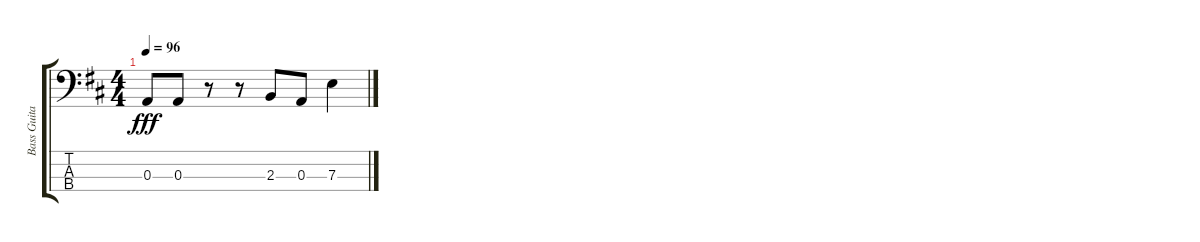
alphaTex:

\track ("Bass Guitar" "Bass Guita") {instrument electricbasspick}
\staff {score tabs}
\tuning (G2 D2 A1 E1) {hide}
\ts (4 4)
\tempo 96
\clef f4
\ks d
0.3.8{dy fff} 0.3.8 r.8 r.8 2.3.8 0.3.8 7.3.4
